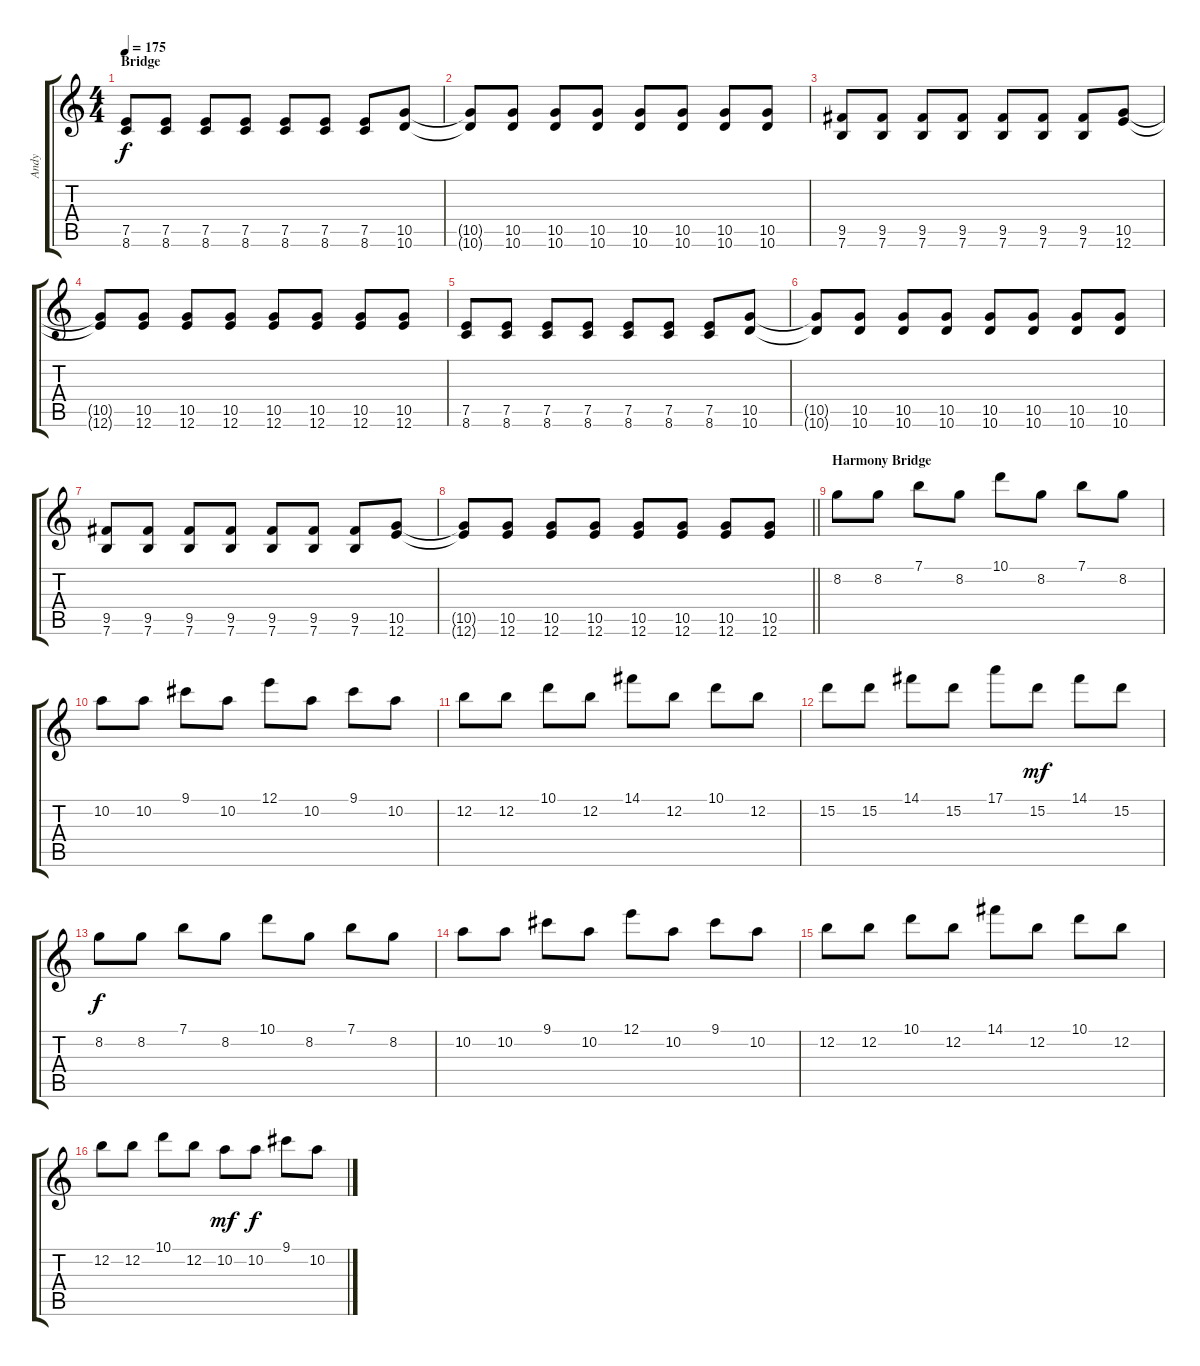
\track ("Andy" "Andy") {instrument distortionguitar}
\staff {score tabs}
\tuning (E4 B3 G3 D3 A2 E2) {hide}
\ts (4 4)
\section ("" "Bridge")
\tempo 175
\clef g2
\ks c
(7.5 8.6).8{dy f} (7.5 8.6).8 (7.5 8.6).8 (7.5 8.6).8 (7.5 8.6).8 (7.5 8.6).8 (7.5 8.6).8 (10.5 10.6).8 |
(10.5{t} 10.6{t}).8 (10.5 10.6).8 (10.5 10.6).8 (10.5 10.6).8 (10.5 10.6).8 (10.5 10.6).8 (10.5 10.6).8 (10.5 10.6).8 |
(9.5 7.6).8 (9.5 7.6).8 (9.5 7.6).8 (9.5 7.6).8 (9.5 7.6).8 (9.5 7.6).8 (9.5 7.6).8 (10.5 12.6).8 |
(10.5{t} 12.6{t}).8 (10.5 12.6).8 (10.5 12.6).8 (10.5 12.6).8 (10.5 12.6).8 (10.5 12.6).8 (10.5 12.6).8 (10.5 12.6).8 |
(7.5 8.6).8 (7.5 8.6).8 (7.5 8.6).8 (7.5 8.6).8 (7.5 8.6).8 (7.5 8.6).8 (7.5 8.6).8 (10.5 10.6).8 |
(10.5{t} 10.6{t}).8 (10.5 10.6).8 (10.5 10.6).8 (10.5 10.6).8 (10.5 10.6).8 (10.5 10.6).8 (10.5 10.6).8 (10.5 10.6).8 |
(9.5 7.6).8 (9.5 7.6).8 (9.5 7.6).8 (9.5 7.6).8 (9.5 7.6).8 (9.5 7.6).8 (9.5 7.6).8 (10.5 12.6).8 |
\barLineRight lightlight
(10.5{t} 12.6{t}).8 (10.5 12.6).8 (10.5 12.6).8 (10.5 12.6).8 (10.5 12.6).8 (10.5 12.6).8 (10.5 12.6).8 (10.5 12.6).8 |
\section ("" "Harmony Bridge")
8.2.8 8.2.8 7.1.8 8.2.8 10.1.8 8.2.8 7.1.8 8.2.8 |
10.2.8 10.2.8 9.1.8 10.2.8 12.1.8 10.2.8 9.1.8 10.2.8 |
12.2.8 12.2.8 10.1.8 12.2.8 14.1.8 12.2.8 10.1.8 12.2.8 |
15.2.8 15.2.8 14.1.8 15.2.8 17.1.8 15.2.8{dy mf} 14.1.8 15.2.8 |
8.2.8{dy f} 8.2.8 7.1.8 8.2.8 10.1.8 8.2.8 7.1.8 8.2.8 |
10.2.8 10.2.8 9.1.8 10.2.8 12.1.8 10.2.8 9.1.8 10.2.8 |
12.2.8 12.2.8 10.1.8 12.2.8 14.1.8 12.2.8 10.1.8 12.2.8 |
12.2.8 12.2.8 10.1.8 12.2.8 10.2.8{dy mf} 10.2.8{dy f} 9.1.8 10.2.8
